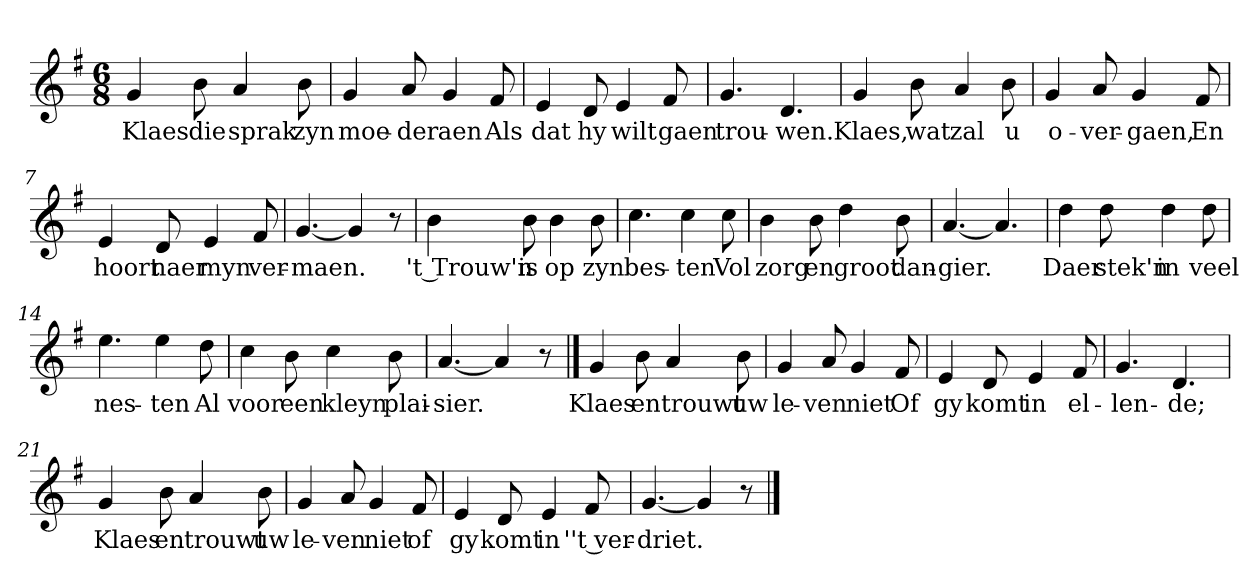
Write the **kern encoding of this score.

**kern	**text
*part1	*part1
*staff1	*staff1
*clefG2	*
*k[f#]	*
*G:	*
*M6/8	*
*MM120	*
=1	=1
4g	Klaes
8b	die
4a	sprak
8b	zyn
=2	=2
4g	moe-
8a	-der
4g	aen
8f#	Als
=3	=3
4e	dat
8d	hy
4e	wilt
8f#	gaen
=4	=4
4.g	trou-
4.d	-wen.
=5	=5
4g	Klaes,
8b	wat
4a	zal
8b	u
=6	=6
4g	o-
8a	-ver-
4g	-gaen,
8f#	En
=7	=7
4e	hoort
8d	naer
4e	myn
8f#	ver-
=8	=8
[4.g	-maen.
4g]	.
8r	.
=9	=9
4b	't Trouw'n
8b	is
4b	op
8b	zyn
=10	=10
4.cc	bes-
4cc	-ten
8cc	Vol
=11	=11
4b	zorg
8b	en
4dd	groot
8b	dan-
=12	=12
[4.a	-gier.
4.a]	.
=13	=13
4dd	Daer
8dd	stek'n
4dd	in
8dd	veel
=14	=14
4.ee	nes-
4ee	-ten
8dd	Al
=15	=15
4cc	voor
8b	een
4cc	kleyn
8b	plai-
=16	=16
[4.a	-sier.
4a]	.
8r	.
==17	==17
4g	Klaes
8b	en
4a	trouwt
8b	uw
=18	=18
4g	le-
8a	-ven
4g	niet
8f#	Of
=19	=19
4e	gy
8d	komt
4e	in
8f#	el-
=20	=20
4.g	-len-
4.d	-de;
=21	=21
4g	Klaes
8b	en
4a	trouwt
8b	uw
=22	=22
4g	le-
8a	-ven
4g	niet
8f#	of
=23	=23
4e	gy
8d	komt
4e	in
8f#	''t ver-
=24	=24
[4.g	-driet.
4g]	.
8r	.
==	==
*-	*-
